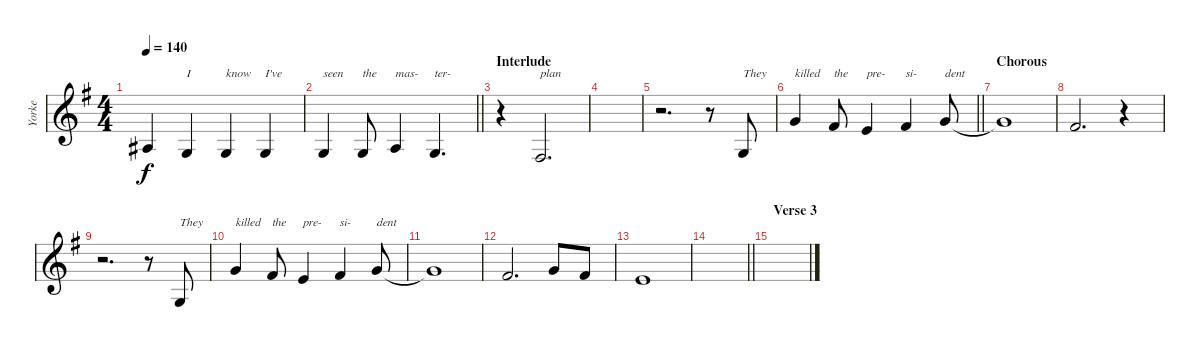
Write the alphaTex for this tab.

\track ("Yorke" "Yorke") {instrument clarinet}
\staff {score}
\tuning (E4 B3 G3 D3 A2 E2) {hide}
\ts (4 4)
\tempo 140
\clef g2
\ks g
3.3{t}.4{dy f} 0.3.4{txt "I"} 0.3.4{txt "know"} 0.3.4{txt "I've"} |
\barLineRight lightlight
0.3.4{txt "seen"} 0.3.8{txt "the"} 2.3.4{txt "mas-"} 0.3.4{d txt "ter-"} |
\section ("" "Interlude")
r.4 4.4.2{d txt "plan"} |
|
r.2{d} r.8 0.3.8{txt "They"} |
\barLineRight lightlight
3.1.4{txt "killed"} 2.1.8{txt "the"} 0.1.4{txt "pre-"} 2.1.4{txt "si-"} 3.1.8{txt "dent"} |
\section ("" "Chorous")
3.1{t}.1 |
2.1.2{d} r.4 |
r.2{d} r.8 0.3.8{txt "They"} |
3.1.4{txt "killed"} 2.1.8{txt "the"} 0.1.4{txt "pre-"} 2.1.4{txt "si-"} 3.1.8{txt "dent"} |
3.1{t}.1 |
7.2.2{d} 3.1.8 7.2.8 |
0.1.1 |
\barLineRight lightlight
|
\section ("" "Verse 3")
